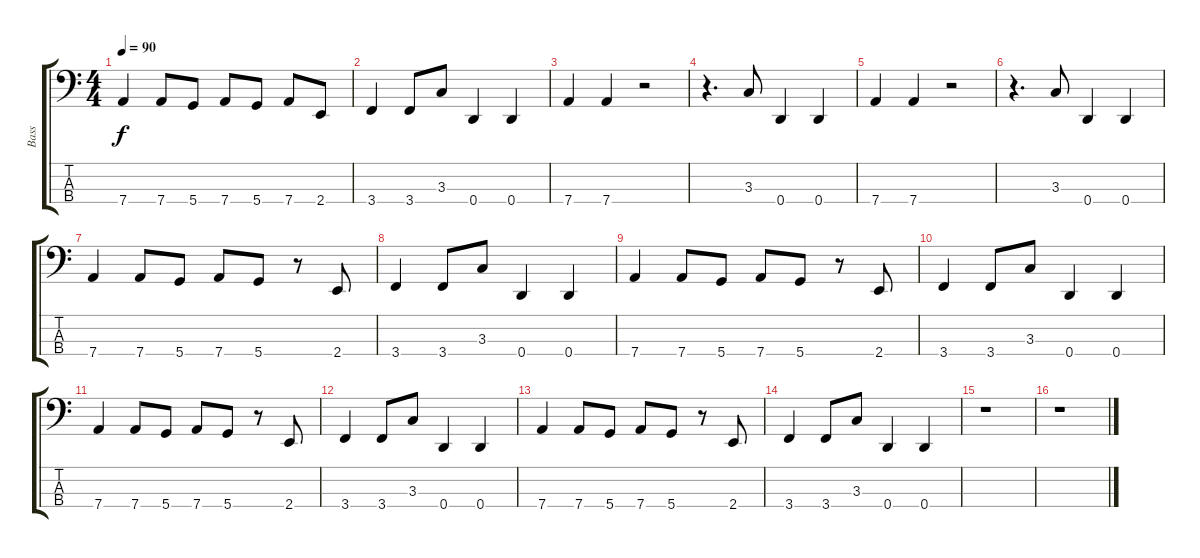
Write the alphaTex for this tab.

\track ("Bass" "Bass") {instrument electricbasspick}
\staff {score tabs}
\tuning (G2 D2 A1 D1) {hide}
\ts (4 4)
\tempo 90
\clef f4
\ks c
7.4.4{dy f} 7.4.8 5.4.8 7.4.8 5.4.8 7.4.8 2.4.8 |
3.4.4 3.4.8 3.3.8 0.4.4 0.4.4 |
7.4.4 7.4.4 r.2 |
r.4{d} 3.3.8 0.4.4 0.4.4 |
7.4.4 7.4.4 r.2 |
r.4{d} 3.3.8 0.4.4 0.4.4 |
7.4.4 7.4.8 5.4.8 7.4.8 5.4.8 r.8 2.4.8 |
3.4.4 3.4.8 3.3.8 0.4.4 0.4.4 |
7.4.4 7.4.8 5.4.8 7.4.8 5.4.8 r.8 2.4.8 |
3.4.4 3.4.8 3.3.8 0.4.4 0.4.4 |
7.4.4 7.4.8 5.4.8 7.4.8 5.4.8 r.8 2.4.8 |
3.4.4 3.4.8 3.3.8 0.4.4 0.4.4 |
7.4.4 7.4.8 5.4.8 7.4.8 5.4.8 r.8 2.4.8 |
3.4.4 3.4.8 3.3.8 0.4.4 0.4.4 |
r.1 |
r.1
